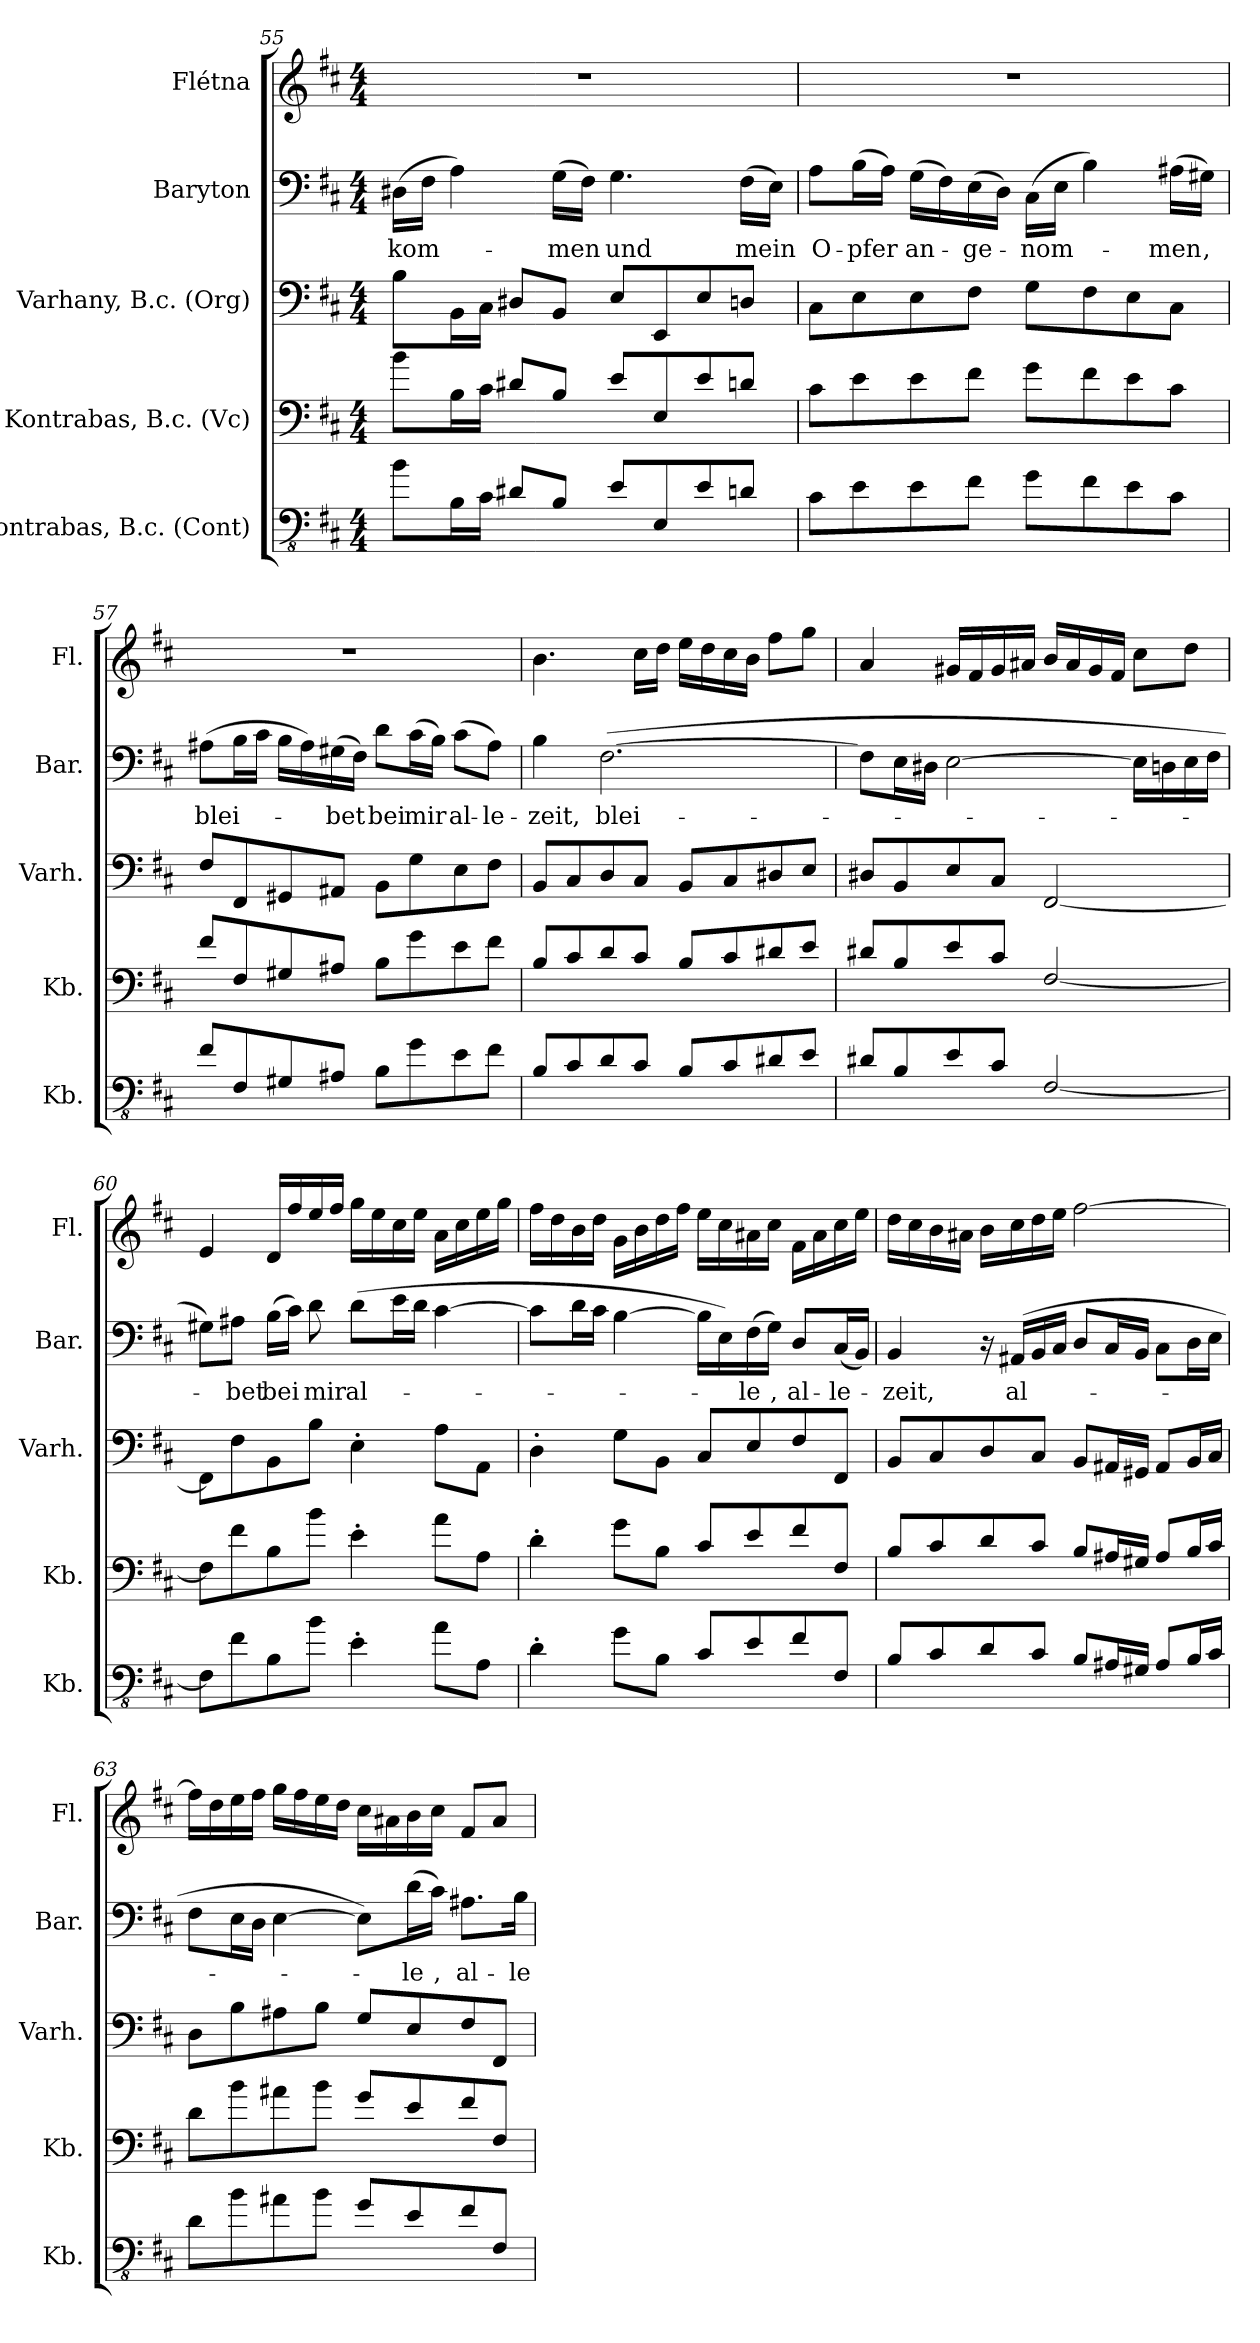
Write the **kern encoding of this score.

**kern	**kern	**kern	**kern	**text	**kern
*part5	*part4	*part3	*part2	*part2	*part1
*staff5	*staff4	*staff3	*staff2	*staff2	*staff1
*I"Kontrabas, B.c. (Cont)	*I"Kontrabas, B.c. (Vc)	*I"Varhany, B.c. (Org)	*I"Baryton	*	*I"Flétna
*I'Kb.	*I'Kb.	*I'Varh.	*I'Bar.	*	*I'Fl.
!!LO:LB:g=z
*clefFv4	*clefF4	*clefF4	*clefF4	*	*clefG2
*ITrd7c12	*ITrd7c12	*	*	*	*
*k[f#c#]	*k[f#c#]	*k[f#c#]	*k[f#c#]	*	*k[f#c#]
*M4/4	*M4/4	*M4/4	*M4/4	*	*M4/4
=55	=55	=55	=55	=55	=55
!	!	!	!	!LO:LY:b	!
8BB\L	8B\L	8B\L	(>16D#X\LL	-kom-	1r
.	.	.	16F#\JJ	.	.
16BBB\L	16BB\L	16BB\L	4A\)	.	.
16CC#\JJ	16C#\JJ	16C#\JJ	.	.	.
8DD#X/L	8D#X/L	8D#X/L	.	.	.
!	!	!	!	!LO:LY:b	!
8BBB/J	8BB/J	8BB/J	(>16G\LL	-men	.
.	.	.	16F#\JJ)	.	.
!	!	!	!	!LO:LY:b	!
8EE/L	8E/L	8E/L	4.G\	und	.
8EEE/	8EE/	8EE/	.	.	.
8EE/	8E/	8E/	.	.	.
!	!	!	!	!LO:LY:b	!
8DDn/J	8Dn/J	8Dn/J	(>16F#\LL	mein	.
.	.	.	16E\JJ)	.	.
=56	=56	=56	=56	=56	=56
!	!	!	!	!LO:LY:b	!
8CC#\L	8C#\L	8C#\L	8A\L	O-	1r
!	!	!	!	!LO:LY:b	!
8EE\	8E\	8E\	(>16B\L	-pfer	.
.	.	.	16A\JJ)	.	.
!	!	!	!	!LO:LY:b	!
8EE\	8E\	8E\	(>16G\LL	an-	.
.	.	.	16F#\)	.	.
!	!	!	!	!LO:LY:b	!
8FF#\J	8F#\J	8F#\J	(>16E\	-ge-	.
.	.	.	16D\JJ)	.	.
!	!	!	!	!LO:LY:b	!
8GG\L	8G\L	8G\L	(>16C#\LL	-nom-	.
.	.	.	16E\JJ	.	.
8FF#\	8F#\	8F#\	4B\)	.	.
8EE\	8E\	8E\	.	.	.
!	!	!	!	!LO:LY:b	!
8CC#\J	8C#\J	8C#\J	(>16A#X\LL	-men	.
!	!	!	!	!LO:LY:b	!
.	.	.	16G#X\JJ)	,	.
=57	=57	=57	=57	=57	=57
!	!	!	!	!LO:LY:b	!
8FF#/L	8F#/L	8F#/L	(>8A#X\L	blei-	1r
8FFF#/	8FF#/	8FF#/	16B\L	.	.
.	.	.	16c#\JJ	.	.
8GGG#X/	8GG#X/	8GG#X/	16B\LL	.	.
.	.	.	16A#\)	.	.
!	!	!	!	!LO:LY:b	!
8AAA#X/J	8AA#X/J	8AA#X/J	(>16G#X\	-bet	.
.	.	.	16F#\JJ)	.	.
!	!	!	!	!LO:LY:b	!
8BBB\L	8BB\L	8BB\L	8d\L	bei	.
!	!	!	!	!LO:LY:b	!
8GG\	8G\	8G\	(>16c#\L	mir	.
.	.	.	16B\JJ)	.	.
!	!	!	!	!LO:LY:b	!
8EE\	8E\	8E\	(>8c#\L	al-	.
!	!	!	!	!LO:LY:b	!
8FF#\J	8F#\J	8F#\J	8A#\J)	-le-	.
!!LO:PB:g=z
=58	=58	=58	=58	=58	=58
!	!	!	!	!LO:LY:b	!
8BBB/L	8BB/L	8BB/L	4B\	-zeit,	4.b\
8CC#/	8C#/	8C#/	.	.	.
!	!	!	!	!LO:LY:b	!
8DD/	8D/	8D/	(>[2.F#\	blei-	.
8CC#/J	8C#/J	8C#/J	.	.	16cc#\LL
.	.	.	.	.	16dd\JJ
8BBB/L	8BB/L	8BB/L	.	.	16ee\LL
.	.	.	.	.	16dd\
8CC#/	8C#/	8C#/	.	.	16cc#\
.	.	.	.	.	16b\JJ
8DD#X/	8D#X/	8D#X/	.	.	8ff#\L
8EE/J	8E/J	8E/J	.	.	8gg\J
=59	=59	=59	=59	=59	=59
8DD#X/L	8D#X/L	8D#X/L	8F#\L]	.	4a/
8BBB/	8BB/	8BB/	16E\L	.	.
.	.	.	16D#X\JJ	.	.
8EE/	8E/	8E/	[2E\	.	16g#X/LL
.	.	.	.	.	16f#/
8CC#/J	8C#/J	8C#/J	.	.	16g#/
.	.	.	.	.	16a#X/JJ
[2FFF#/	[2FF#/	[2FF#/	.	.	16b/LL
.	.	.	.	.	16a#/
.	.	.	.	.	16g#/
.	.	.	.	.	16f#/JJ
.	.	.	16E\LL]	.	8cc#\L
.	.	.	16Dn\	.	.
.	.	.	16E\	.	8dd\J
.	.	.	16F#\JJ	.	.
!!LO:LB:g=z
=60	=60	=60	=60	=60	=60
8FFF#\L]	8FF#\L]	8FF#\L]	8G#X\L)	.	4e/
!	!	!	!	!LO:LY:b	!
8FF#\	8F#\	8F#\	8A#X\J	-bet	.
!	!	!	!	!LO:LY:b	!
8BBB\	8BB\	8BB\	(>16B\LL	bei	16d/LL
.	.	.	16c#\JJ)	.	16ff#/
!	!	!	!	!LO:LY:b	!
8BB\J	8B\J	8B\J	8d\	mir	16ee/
.	.	.	.	.	16ff#/JJ
!	!	!	!	!LO:LY:b	!
4EE'\	4E'\	4E'\	(>8d\L	al-	16gg\LL
.	.	.	.	.	16ee\
.	.	.	16e\L	.	16cc#\
.	.	.	16d\JJ	.	16ee\JJ
8AA\L	8A\L	8A\L	[4c#\	.	16a\LL
.	.	.	.	.	16cc#\
8AAA\J	8AA\J	8AA\J	.	.	16ee\
.	.	.	.	.	16gg\JJ
=61	=61	=61	=61	=61	=61
4DD'\	4D'\	4D'\	8c#\L]	.	16ff#\LL
.	.	.	.	.	16dd\
.	.	.	16d\L	.	16b\
.	.	.	16c#\JJ	.	16dd\JJ
8GG\L	8G\L	8G\L	[4B\	.	16g\LL
.	.	.	.	.	16b\
8BBB\J	8BB\J	8BB\J	.	.	16dd\
.	.	.	.	.	16ff#\JJ
8CC#/L	8C#/L	8C#/L	16B\LL]	.	16ee\LL
.	.	.	16E\)	.	16cc#\
!	!	!	!	!LO:LY:b	!
8EE/	8E/	8E/	(>16F#\	-le	16a#X\
!	!	!	!	!LO:LY:b	!
.	.	.	16G\JJ)	,	16cc#\JJ
!	!	!	!	!LO:LY:b	!
8FF#/	8F#/	8F#/	8D/L	al-	16f#\LL
.	.	.	.	.	16a#\
!	!	!	!	!LO:LY:b	!
8FFF#/J	8FF#/J	8FF#/J	(<16C#/L	-le-	16cc#\
.	.	.	16BB/JJ)	.	16ee\JJ
!!LO:PB:g=z
=62	=62	=62	=62	=62	=62
!	!	!	!	!LO:LY:b	!
8BBB/L	8BB/L	8BB/L	4BB/	-zeit,	16dd\LL
.	.	.	.	.	16cc#\
8CC#/	8C#/	8C#/	.	.	16b\
.	.	.	.	.	16a#X\JJ
8DD/	8D/	8D/	16r	.	16b\LL
!	!	!	!	!LO:LY:b	!
.	.	.	(>16AA#X/LL	al-	16cc#\
8CC#/J	8C#/J	8C#/J	16BB/	.	16dd\
.	.	.	16C#/JJ	.	16ee\JJ
8BBB/L	8BB/L	8BB/L	8D/L	.	[2ff#\
16AAA#X/L	16AA#X/L	16AA#X/L	16C#/L	.	.
16GGG#X/JJ	16GG#X/JJ	16GG#X/JJ	16BB/JJ	.	.
8AAA#/L	8AA#/L	8AA#/L	8C#\L	.	.
16BBB/L	16BB/L	16BB/L	16D\L	.	.
16CC#/JJ	16C#/JJ	16C#/JJ	16E\JJ	.	.
=63	=63	=63	=63	=63	=63
8DD\L	8D\L	8D\L	8F#\L	.	16ff#\LL]
.	.	.	.	.	16dd\
8BB\	8B\	8B\	16E\L	.	16ee\
.	.	.	16D\JJ	.	16ff#\JJ
8AA#X\	8A#X\	8A#X\	[4E\	.	16gg\LL
.	.	.	.	.	16ff#\
8BB\J	8B\J	8B\J	.	.	16ee\
.	.	.	.	.	16dd\JJ
8GG/L	8G/L	8G/L	8E\L])	.	16cc#\LL
.	.	.	.	.	16a#X\
!	!	!	!	!LO:LY:b	!
8EE/	8E/	8E/	(>16d\L	-le	16b\
!	!	!	!	!LO:LY:b	!
.	.	.	16c#\JJ)	,	16cc#\JJ
!	!	!	!	!LO:LY:b	!
8FF#/	8F#/	8F#/	8.A#X\L	al-	8f#/L
8FFF#/J	8FF#/J	8FF#/J	.	.	8a#/J
!	!	!	!	!LO:LY:b	!
.	.	.	16B\Jk	-le-	.
=	=	=	=	=	=
*-	*-	*-	*-	*-	*-
